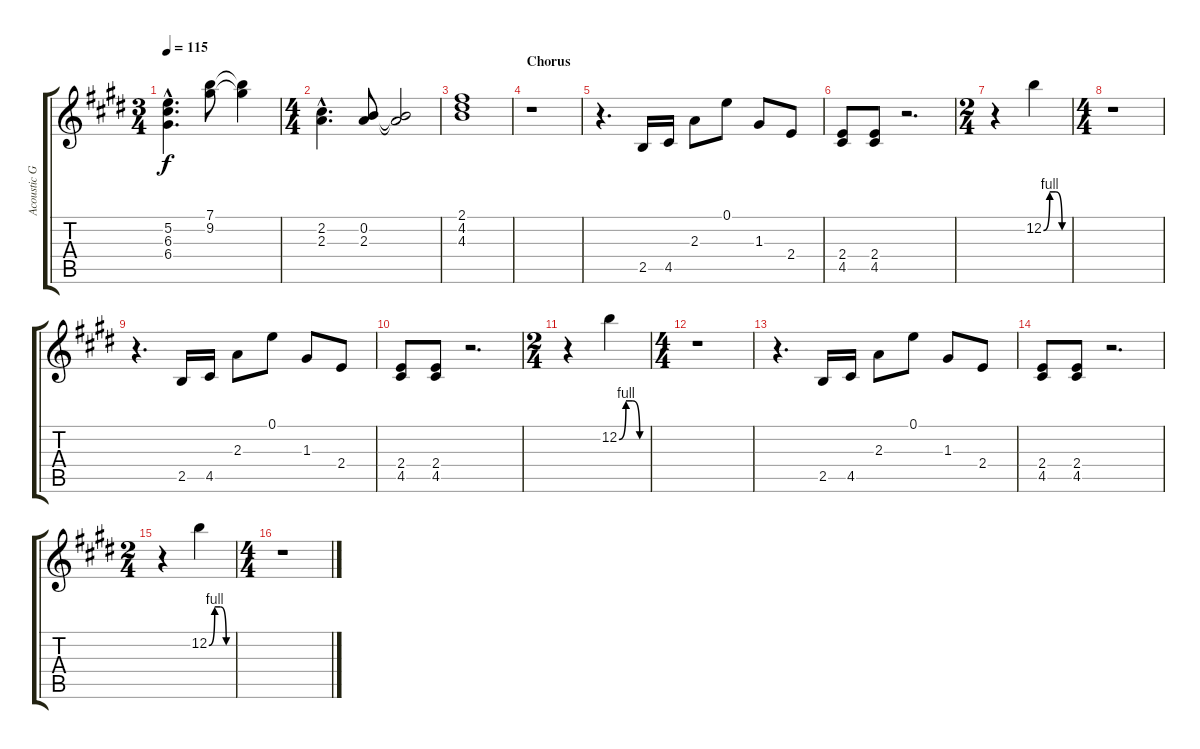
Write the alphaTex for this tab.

\track ("Acoustic Guitar 2" "Acoustic G") {instrument acousticguitarsteel}
\staff {score tabs}
\tuning (E4 B3 G3 D3 A2 E2) {hide}
\ts (3 4)
\tempo 115
\clef g2
\ks e
(5.2{hac} 6.3{hac} 6.4{hac}).4{d dy f} (7.1 9.2).8 (7.1{t} 9.2{t}).4 |
\ts (4 4)
(2.2{hac} 2.3{hac}).4{d} (0.2 2.3).8 (0.2{t} 2.3{t}).2 |
(2.1 4.2 4.3).1 |
\section ("" "Chorus")
r.1 |
r.4{d} 2.5.16 4.5.16 2.3.8 0.1.8 1.3.8 2.4.8 |
(2.4 4.5).8 (2.4 4.5).8 r.2{d} |
\ts (2 4)
r.4 12.2{be (custom 0 0 15 4 30 4 45 0 60 0)}.4 |
\ts (4 4)
r.1 |
r.4{d} 2.5.16 4.5.16 2.3.8 0.1.8 1.3.8 2.4.8 |
(2.4 4.5).8 (2.4 4.5).8 r.2{d} |
\ts (2 4)
r.4 12.2{be (custom 0 0 15 4 30 4 45 0 60 0)}.4 |
\ts (4 4)
r.1 |
r.4{d} 2.5.16 4.5.16 2.3.8 0.1.8 1.3.8 2.4.8 |
(2.4 4.5).8 (2.4 4.5).8 r.2{d} |
\ts (2 4)
r.4 12.2{be (custom 0 0 15 4 30 4 45 0 60 0)}.4 |
\ts (4 4)
r.1
